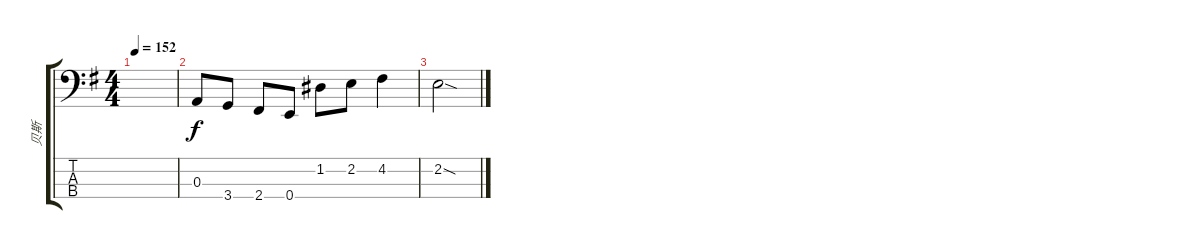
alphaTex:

\track ("贝斯" "贝斯") {instrument electricbasspick}
\staff {score tabs}
\tuning (G2 D2 A1 E1) {hide}
\ts (4 4)
\tempo 152
\clef f4
\ks g
|
0.3.8 3.4.8 2.4.8 0.4.8 1.2.8 2.2.8 4.2.4 |
2.2{sod}.2
